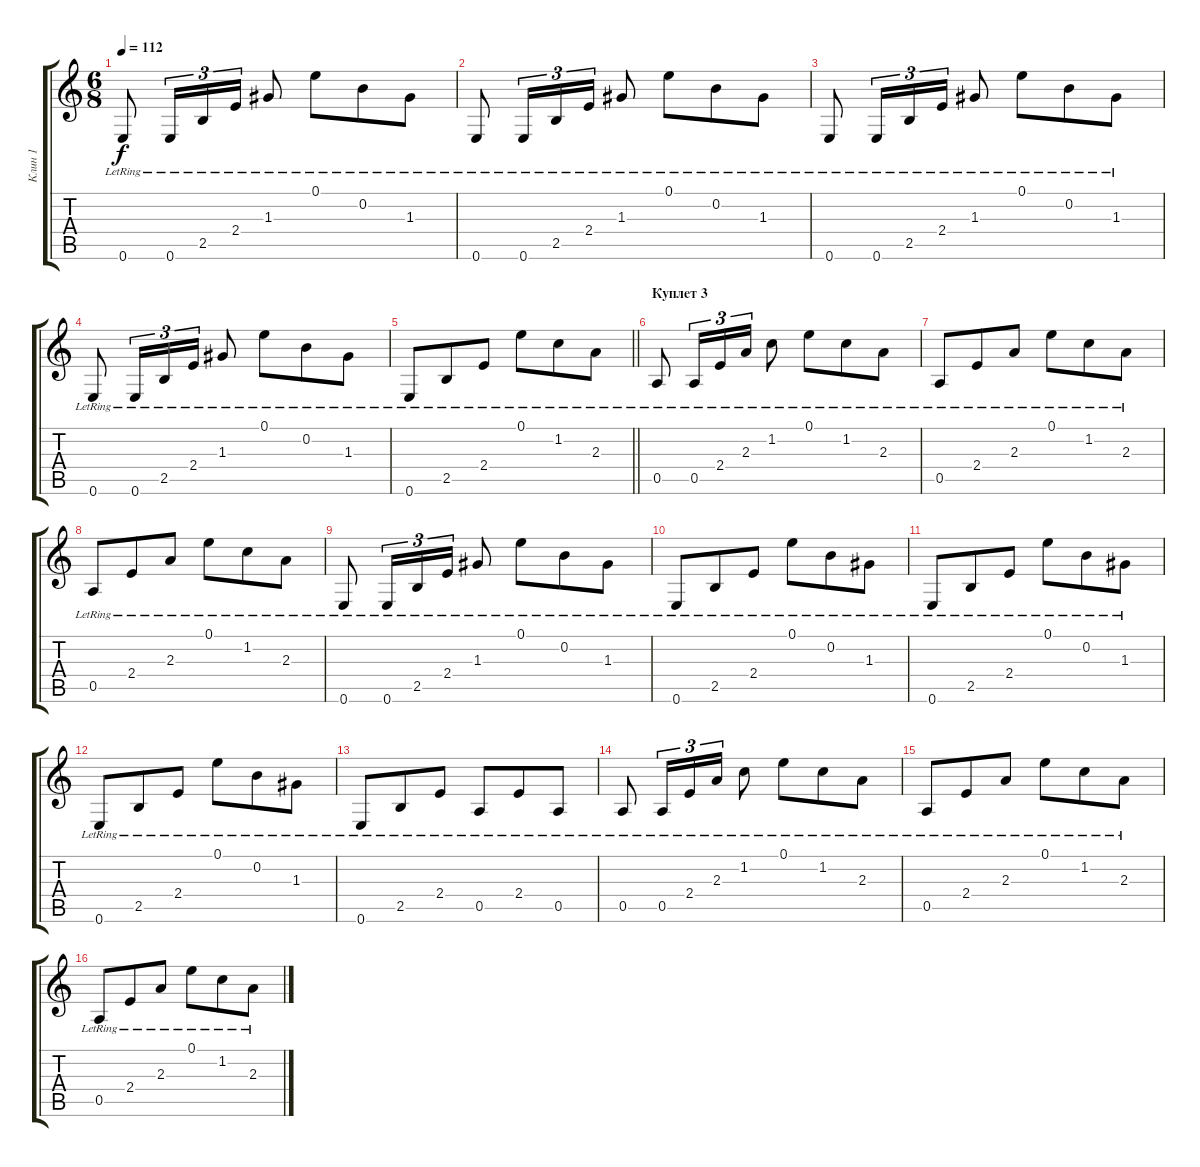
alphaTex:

\track ("Клин 1" "Клин 1") {instrument electricguitarclean}
\staff {score tabs}
\tuning (E4 B3 G3 D3 A2 E2) {hide}
\ts (6 8)
\tempo 112
\clef g2
\ks c
0.6{lr}.8{dy f} 0.6{lr}.16{tu (3 2)} 2.5{lr}.16{tu (3 2)} 2.4{lr}.16{tu (3 2)} 1.3{lr}.8 0.1{lr}.8 0.2{lr}.8 1.3{lr}.8 |
0.6{lr}.8 0.6{lr}.16{tu (3 2)} 2.5{lr}.16{tu (3 2)} 2.4{lr}.16{tu (3 2)} 1.3{lr}.8 0.1{lr}.8 0.2{lr}.8 1.3{lr}.8 |
0.6{lr}.8 0.6{lr}.16{tu (3 2)} 2.5{lr}.16{tu (3 2)} 2.4{lr}.16{tu (3 2)} 1.3{lr}.8 0.1{lr}.8 0.2{lr}.8 1.3{lr}.8 |
0.6{lr}.8 0.6{lr}.16{tu (3 2)} 2.5{lr}.16{tu (3 2)} 2.4{lr}.16{tu (3 2)} 1.3{lr}.8 0.1{lr}.8 0.2{lr}.8 1.3{lr}.8 |
\barLineRight lightlight
0.6{lr}.8 2.5{lr}.8 2.4{lr}.8 0.1{lr}.8 1.2{lr}.8 2.3{lr}.8 |
\section ("" "Куплет 3")
0.5{lr}.8 0.5{lr}.16{tu (3 2)} 2.4{lr}.16{tu (3 2)} 2.3{lr}.16{tu (3 2)} 1.2{lr}.8 0.1{lr}.8 1.2{lr}.8 2.3{lr}.8 |
0.5{lr}.8 2.4{lr}.8 2.3{lr}.8 0.1{lr}.8 1.2{lr}.8 2.3{lr}.8 |
0.5{lr}.8 2.4{lr}.8 2.3{lr}.8 0.1{lr}.8 1.2{lr}.8 2.3{lr}.8 |
0.6{lr}.8 0.6{lr}.16{tu (3 2)} 2.5{lr}.16{tu (3 2)} 2.4{lr}.16{tu (3 2)} 1.3{lr}.8 0.1{lr}.8 0.2{lr}.8 1.3{lr}.8 |
0.6{lr}.8 2.5{lr}.8 2.4{lr}.8 0.1{lr}.8 0.2{lr}.8 1.3{lr}.8 |
0.6{lr}.8 2.5{lr}.8 2.4{lr}.8 0.1{lr}.8 0.2{lr}.8 1.3{lr}.8 |
0.6{lr}.8 2.5{lr}.8 2.4{lr}.8 0.1{lr}.8 0.2{lr}.8 1.3{lr}.8 |
0.6{lr}.8 2.5{lr}.8 2.4{lr}.8 0.5{lr}.8 2.4{lr}.8 0.5{lr}.8 |
0.5{lr}.8 0.5{lr}.16{tu (3 2)} 2.4{lr}.16{tu (3 2)} 2.3{lr}.16{tu (3 2)} 1.2{lr}.8 0.1{lr}.8 1.2{lr}.8 2.3{lr}.8 |
0.5{lr}.8 2.4{lr}.8 2.3{lr}.8 0.1{lr}.8 1.2{lr}.8 2.3{lr}.8 |
0.5{lr}.8 2.4{lr}.8 2.3{lr}.8 0.1{lr}.8 1.2{lr}.8 2.3{lr}.8
